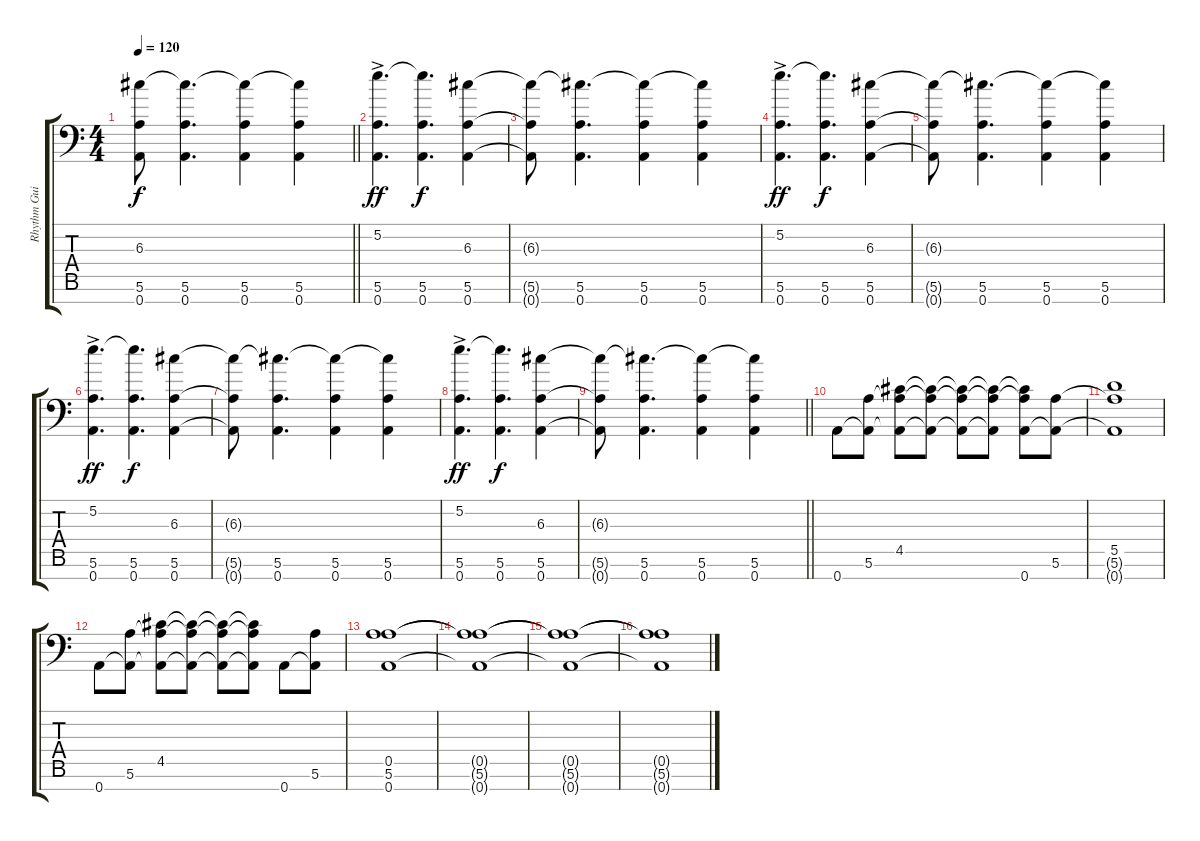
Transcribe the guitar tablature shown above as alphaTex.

\track ("Rhythm Guitar" "Rhythm Gui") {instrument distortionguitar}
\staff {score tabs}
\tuning (E4 B3 G3 D3 A2 E2 A1) {hide}
\ts (4 4)
\tempo 120
\clef f4
\barLineRight lightlight
\ks c
(6.3{t} 5.6{t} 0.7{t}).8{dy f} (6.3{t} 5.6 0.7).4{d} (6.3{t} 5.6 0.7).4 (6.3{t} 5.6 0.7).4 |
\section ("" "")
(5.2{ac} 5.6 0.7).4{d dy ff} (5.2{t} 5.6 0.7).4{d dy f} (6.3 5.6 0.7).4 |
(6.3{t} 5.6{t} 0.7{t}).8 (6.3{t} 5.6 0.7).4{d} (6.3{t} 5.6 0.7).4 (6.3{t} 5.6 0.7).4 |
(5.2{ac} 5.6 0.7).4{d dy ff} (5.2{t} 5.6 0.7).4{d dy f} (6.3 5.6 0.7).4 |
(6.3{t} 5.6{t} 0.7{t}).8 (6.3{t} 5.6 0.7).4{d} (6.3{t} 5.6 0.7).4 (6.3{t} 5.6 0.7).4 |
(5.2{ac} 5.6 0.7).4{d dy ff} (5.2{t} 5.6 0.7).4{d dy f} (6.3 5.6 0.7).4 |
(6.3{t} 5.6{t} 0.7{t}).8 (6.3{t} 5.6 0.7).4{d} (6.3{t} 5.6 0.7).4 (6.3{t} 5.6 0.7).4 |
(5.2{ac} 5.6 0.7).4{d dy ff} (5.2{t} 5.6 0.7).4{d dy f} (6.3 5.6 0.7).4 |
\barLineRight lightlight
(6.3{t} 5.6{t} 0.7{t}).8 (6.3{t} 5.6 0.7).4{d} (6.3{t} 5.6 0.7).4 (6.3{t} 5.6 0.7).4 |
0.7.8{volume 16} (5.6 0.7{t}).8 (4.5 5.6{t} 0.7{t}).8 (4.5{t} 5.6{t} 0.7{t}).8 (4.5{t} 5.6{t} 0.7{t}).8 (4.5{t} 5.6{t} 0.7{t}).8 (4.5{t} 5.6{t} 0.7).8 (5.6 0.7{t}).8 |
(5.5 5.6{t} 0.7{t}).1 |
0.7.8 (5.6 0.7{t}).8 (4.5 5.6{t} 0.7{t}).8 (4.5{t} 5.6{t} 0.7{t}).8 (4.5{t} 5.6{t} 0.7{t}).8 (4.5{t} 5.6{t} 0.7{t}).8 0.7.8 (5.6 0.7{t}).8 |
(0.5 5.6 0.7).1{volume 9} |
(0.5{t} 5.6{t} 0.7{t}).1 |
(0.5{t} 5.6{t} 0.7{t}).1 |
(0.5{t} 5.6{t} 0.7{t}).1
